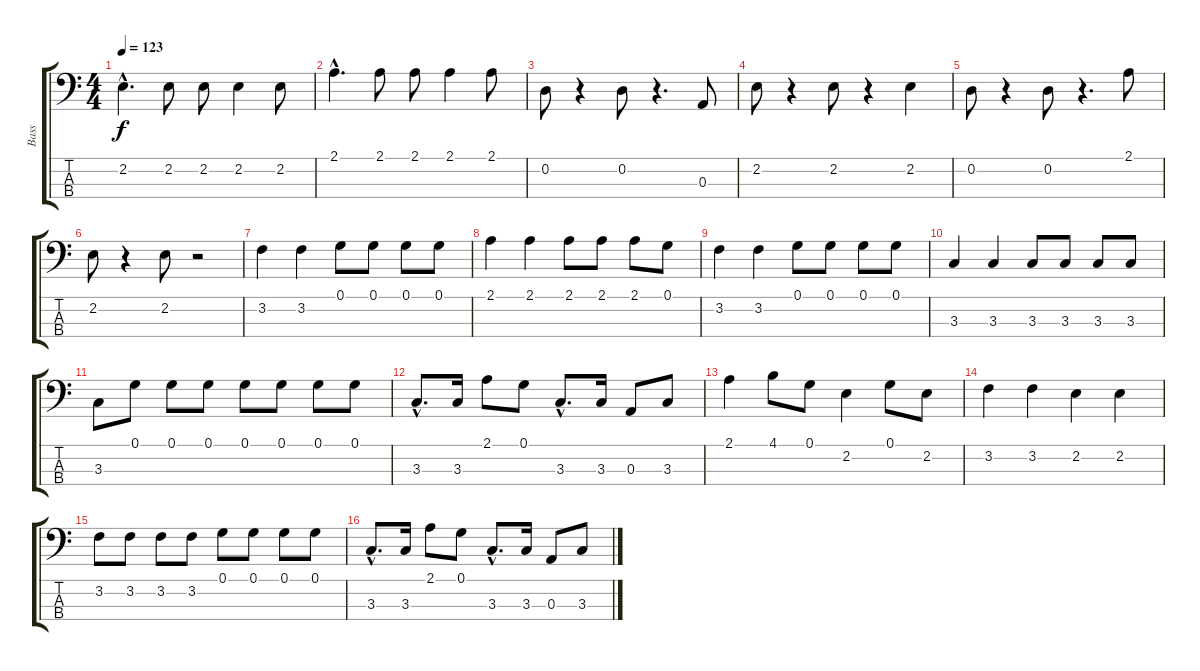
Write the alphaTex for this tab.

\track ("Bass" "Bass") {instrument electricbassfinger}
\staff {score tabs}
\tuning (G2 D2 A1 E1) {hide}
\ts (4 4)
\tempo 123
\clef f4
\ks c
2.2{hac}.4{d dy f} 2.2.8 2.2.8 2.2.4 2.2.8 |
2.1{hac}.4{d} 2.1.8 2.1.8 2.1.4 2.1.8 |
0.2.8 r.4 0.2.8 r.4{d} 0.3.8 |
2.2.8 r.4 2.2.8 r.4 2.2.4 |
0.2.8 r.4 0.2.8 r.4{d} 2.1.8 |
2.2.8 r.4 2.2.8 r.2 |
3.2.4 3.2.4 0.1.8 0.1.8 0.1.8 0.1.8 |
2.1.4 2.1.4 2.1.8 2.1.8 2.1.8 0.1.8 |
3.2.4 3.2.4 0.1.8 0.1.8 0.1.8 0.1.8 |
3.3.4 3.3.4 3.3.8 3.3.8 3.3.8 3.3.8 |
3.3.8 0.1.8 0.1.8 0.1.8 0.1.8 0.1.8 0.1.8 0.1.8 |
3.3{hac}.8{d} 3.3.16 2.1.8 0.1.8 3.3{hac}.8{d} 3.3.16 0.3.8 3.3.8 |
2.1.4 4.1.8 0.1.8 2.2.4 0.1.8 2.2.8 |
3.2.4 3.2.4 2.2.4 2.2.4 |
3.2.8 3.2.8 3.2.8 3.2.8 0.1.8 0.1.8 0.1.8 0.1.8 |
3.3{hac}.8{d} 3.3.16 2.1.8 0.1.8 3.3{hac}.8{d} 3.3.16 0.3.8 3.3.8
